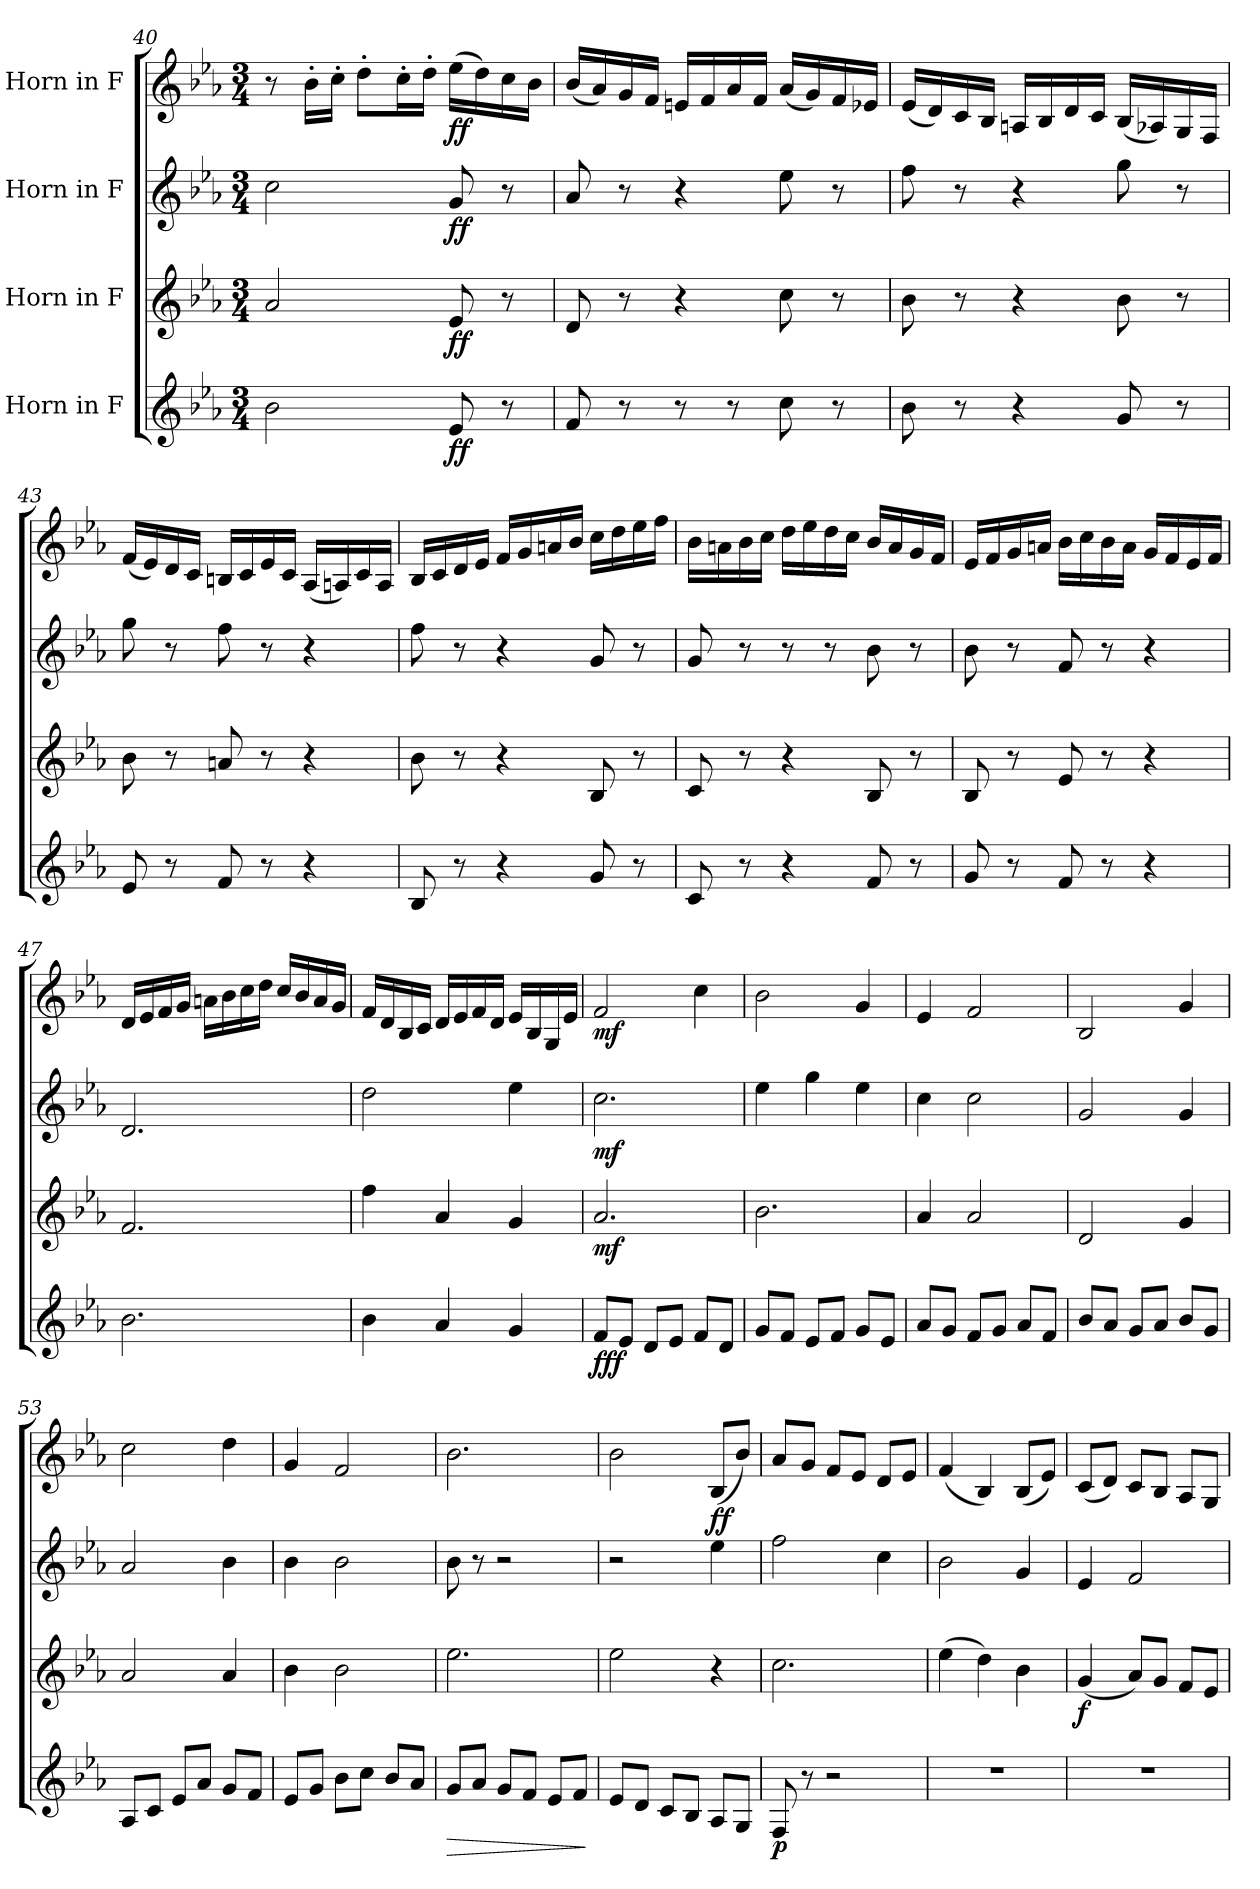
**kern	**dynam	**kern	**dynam	**kern	**dynam	**kern	**dynam
*part4	*part4	*part3	*part3	*part2	*part2	*part1	*part1
*staff4	*staff4	*staff3	*staff3	*staff2	*staff2	*staff1	*staff1
*I"Horn in F	*	*I"Horn in F	*	*I"Horn in F	*	*I"Horn in F	*
*clefG2	*	*clefG2	*	*clefG2	*	*clefG2	*
*ITrd4c7	*	*ITrd4c7	*	*ITrd4c7	*	*ITrd4c7	*
*k[b-e-a-d-]	*	*k[b-e-a-d-]	*	*k[b-e-a-d-]	*	*k[b-e-a-d-]	*
*M3/4	*	*M3/4	*	*M3/4	*	*M3/4	*
=40	=40	=40	=40	=40	=40	=40	=40
2e-\	.	2d-/	.	2f\	.	8r	.
.	.	.	.	.	.	16e-'\LL	.
.	.	.	.	.	.	16f'\JJ	.
.	.	.	.	.	.	8g'\L	.
.	.	.	.	.	.	16f'\L	.
.	.	.	.	.	.	16g'\JJ	.
!	!LO:DY:b	!	!LO:DY:b	!	!LO:DY:b	!	!LO:DY:b
8A-/	ff	8A-/	ff	8c/	ff	(16a-\LL	ff
.	.	.	.	.	.	16g\)	.
8r	.	8r	.	8r	.	16f\	.
.	.	.	.	.	.	16e-\JJ	.
!!LO:LB:g=z
=41	=41	=41	=41	=41	=41	=41	=41
8B-/	.	8G/	.	8d-/	.	(16e-/LL	.
.	.	.	.	.	.	16d-/)	.
8r	.	8r	.	8r	.	16c/	.
.	.	.	.	.	.	16B-/JJ	.
8r	.	4r	.	4r	.	16An/LL	.
.	.	.	.	.	.	16B-/	.
8r	.	.	.	.	.	16d-/	.
.	.	.	.	.	.	16B-/JJ	.
8f\	.	8f\	.	8a-\	.	(16d-/LL	.
.	.	.	.	.	.	16c/)	.
8r	.	8r	.	8r	.	16B-/	.
.	.	.	.	.	.	16A-X/JJ	.
=42	=42	=42	=42	=42	=42	=42	=42
8e-\	.	8e-\	.	8b-\	.	(16A-/LL	.
.	.	.	.	.	.	16G/)	.
8r	.	8r	.	8r	.	16F/	.
.	.	.	.	.	.	16E-/JJ	.
4r	.	4r	.	4r	.	16Dn/LL	.
.	.	.	.	.	.	16E-/	.
.	.	.	.	.	.	16G/	.
.	.	.	.	.	.	16F/JJ	.
8c/	.	8e-\	.	8cc\	.	(16E-/LL	.
.	.	.	.	.	.	16D-X/)	.
8r	.	8r	.	8r	.	16C/	.
.	.	.	.	.	.	16BB-/JJ	.
!!LO:LB:g=z
=43	=43	=43	=43	=43	=43	=43	=43
8A-/	.	8e-\	.	8cc\	.	(16B-/LL	.
.	.	.	.	.	.	16A-/)	.
8r	.	8r	.	8r	.	16G/	.
.	.	.	.	.	.	16F/JJ	.
8B-/	.	8dn/	.	8b-\	.	16En/LL	.
.	.	.	.	.	.	16F/	.
8r	.	8r	.	8r	.	16A-/	.
.	.	.	.	.	.	16F/JJ	.
4r	.	4r	.	4r	.	(16D-/LL	.
.	.	.	.	.	.	16Dn/)	.
.	.	.	.	.	.	16F/	.
.	.	.	.	.	.	16D/JJ	.
=44	=44	=44	=44	=44	=44	=44	=44
8E-/	.	8e-\	.	8b-\	.	16E-/LL	.
.	.	.	.	.	.	16F/	.
8r	.	8r	.	8r	.	16G/	.
.	.	.	.	.	.	16A-/JJ	.
4r	.	4r	.	4r	.	16B-/LL	.
.	.	.	.	.	.	16c/	.
.	.	.	.	.	.	16dn/	.
.	.	.	.	.	.	16e-/JJ	.
8c/	.	8E-/	.	8c/	.	16f\LL	.
.	.	.	.	.	.	16g\	.
8r	.	8r	.	8r	.	16a-\	.
.	.	.	.	.	.	16b-\JJ	.
=45	=45	=45	=45	=45	=45	=45	=45
8F/	.	8F/	.	8c/	.	16e-\LL	.
.	.	.	.	.	.	16dn\	.
8r	.	8r	.	8r	.	16e-\	.
.	.	.	.	.	.	16f\JJ	.
4r	.	4r	.	8r	.	16g\LL	.
.	.	.	.	.	.	16a-\	.
.	.	.	.	8r	.	16g\	.
.	.	.	.	.	.	16f\JJ	.
8B-/	.	8E-/	.	8e-\	.	16e-/LL	.
.	.	.	.	.	.	16d/	.
8r	.	8r	.	8r	.	16c/	.
.	.	.	.	.	.	16B-/JJ	.
!!LO:PB:g=z
=46	=46	=46	=46	=46	=46	=46	=46
8c/	.	8E-/	.	8e-\	.	16A-/LL	.
.	.	.	.	.	.	16B-/	.
8r	.	8r	.	8r	.	16c/	.
.	.	.	.	.	.	16dn/JJ	.
8B-/	.	8A-/	.	8B-/	.	16e-\LL	.
.	.	.	.	.	.	16f\	.
8r	.	8r	.	8r	.	16e-\	.
.	.	.	.	.	.	16d\JJ	.
4r	.	4r	.	4r	.	16c/LL	.
.	.	.	.	.	.	16B-/	.
.	.	.	.	.	.	16A-/	.
.	.	.	.	.	.	16B-/JJ	.
=47	=47	=47	=47	=47	=47	=47	=47
!	!LO:DY:b	!	!	!	!	!	!
!	!LO:DY:n=1:b	!	!LO:DY:b	!	!	!	!
!	!	!	!LO:DY:n=1:b	!	!LO:DY:b	!	!
!	!	!	!	!	!LO:DY:n=1:b	!	!
2.e-\	mf ff	2.B-/	mf ff	2.G/	mf ff	16G/LL	.
.	.	.	.	.	.	16A-/	.
.	.	.	.	.	.	16B-/	.
.	.	.	.	.	.	16c/JJ	.
.	.	.	.	.	.	16dn\LL	.
.	.	.	.	.	.	16e-\	.
.	.	.	.	.	.	16f\	.
.	.	.	.	.	.	16g\JJ	.
.	.	.	.	.	.	16f/LL	.
.	.	.	.	.	.	16e-/	.
.	.	.	.	.	.	16d/	.
.	.	.	.	.	.	16c/JJ	.
=48	=48	=48	=48	=48	=48	=48	=48
4e-\	.	4b-\	.	2g\	.	16B-/LL	.
.	.	.	.	.	.	16G/	.
.	.	.	.	.	.	16E-/	.
.	.	.	.	.	.	16F/JJ	.
4d-/	.	4d-/	.	.	.	16G/LL	.
.	.	.	.	.	.	16A-/	.
.	.	.	.	.	.	16B-/	.
.	.	.	.	.	.	16G/JJ	.
4c/	.	4c/	.	4a-\	.	16A-/LL	.
.	.	.	.	.	.	16E-/	.
.	.	.	.	.	.	16C/	.
.	.	.	.	.	.	16A-/JJ	.
!!LO:LB:g=z
=49	=49	=49	=49	=49	=49	=49	=49
!	!LO:DY:b	!	!LO:DY:b	!	!LO:DY:b	!	!LO:DY:b
8B-/L	fff	2.d-/	mf	2.f\	mf	2B-/	mf
8A-/J	.	.	.	.	.	.	.
8G/L	.	.	.	.	.	.	.
8A-/J	.	.	.	.	.	.	.
8B-/L	.	.	.	.	.	4f\	.
8G/J	.	.	.	.	.	.	.
=50	=50	=50	=50	=50	=50	=50	=50
8c/L	.	2.e-\	.	4a-\	.	2e-\	.
8B-/J	.	.	.	.	.	.	.
8A-/L	.	.	.	4cc\	.	.	.
8B-/J	.	.	.	.	.	.	.
8c/L	.	.	.	4a-\	.	4c/	.
8A-/J	.	.	.	.	.	.	.
=51	=51	=51	=51	=51	=51	=51	=51
8d-/L	.	4d-/	.	4f\	.	4A-/	.
8c/J	.	.	.	.	.	.	.
8B-/L	.	2d-/	.	2f\	.	2B-/	.
8c/J	.	.	.	.	.	.	.
8d-/L	.	.	.	.	.	.	.
8B-/J	.	.	.	.	.	.	.
=52	=52	=52	=52	=52	=52	=52	=52
8e-/L	.	2G/	.	2c/	.	2E-/	.
8d-/J	.	.	.	.	.	.	.
8c/L	.	.	.	.	.	.	.
8d-/J	.	.	.	.	.	.	.
8e-/L	.	4c/	.	4c/	.	4c/	.
8c/J	.	.	.	.	.	.	.
=53	=53	=53	=53	=53	=53	=53	=53
8D-/L	.	2d-/	.	2d-/	.	2f\	.
8F/J	.	.	.	.	.	.	.
8A-/L	.	.	.	.	.	.	.
8d-/J	.	.	.	.	.	.	.
8c/L	.	4d-/	.	4e-\	.	4g\	.
8B-/J	.	.	.	.	.	.	.
=54	=54	=54	=54	=54	=54	=54	=54
8A-/L	.	4e-\	.	4e-\	.	4c/	.
8c/J	.	.	.	.	.	.	.
8e-\L	.	2e-\	.	2e-\	.	2B-/	.
8f\J	.	.	.	.	.	.	.
8e-/L	.	.	.	.	.	.	.
8d-/J	.	.	.	.	.	.	.
!!LO:LB:g=z
=55	=55	=55	=55	=55	=55	=55	=55
!	!LO:HP:b	!	!	!	!	!	!
8c/L	>	2.a-\	.	8e-\	.	2.e-\	.
8d-/J	.	.	.	8r	.	.	.
8c/L	.	.	.	2r	.	.	.
8B-/J	.	.	.	.	.	.	.
8A-/L	.	.	.	.	.	.	.
8B-/J	.	.	.	.	.	.	.
.	]	.	.	.	.	.	.
=56	=56	=56	=56	=56	=56	=56	=56
8A-/L	.	2a-\	.	2r	.	2e-\	.
8G/J	.	.	.	.	.	.	.
8F/L	.	.	.	.	.	.	.
8E-/J	.	.	.	.	.	.	.
!	!	!	!	!	!	!	!LO:DY:b
8D-/L	.	4r	.	4a-\	.	(8E-/L	ff
8C/J	.	.	.	.	.	8e-/J)	.
=57	=57	=57	=57	=57	=57	=57	=57
!	!LO:DY:b	!	!	!	!	!	!
8BB-/	p	2.f\	.	2b-\	.	8d-/L	.
8r	.	.	.	.	.	8c/J	.
2r	.	.	.	.	.	8B-/L	.
.	.	.	.	.	.	8A-/J	.
.	.	.	.	4f\	.	8G/L	.
.	.	.	.	.	.	8A-/J	.
=58	=58	=58	=58	=58	=58	=58	=58
2.r	.	(4a-\	.	2e-\	.	(4B-/	.
.	.	4g\)	.	.	.	4E-/)	.
.	.	4e-\	.	4c/	.	(8E-/L	.
.	.	.	.	.	.	8A-/J)	.
=59	=59	=59	=59	=59	=59	=59	=59
!	!	!	!LO:DY:b	!	!	!	!
2.r	.	(4c/	f	4A-/	.	(8F/L	.
.	.	.	.	.	.	8G/J)	.
.	.	8d-/L)	.	2B-/	.	8F/L	.
.	.	8c/J	.	.	.	8E-/J	.
.	.	8B-/L	.	.	.	8D-/L	.
.	.	8A-/J	.	.	.	8C/J	.
=	=	=	=	=	=	=	=
*-	*-	*-	*-	*-	*-	*-	*-
